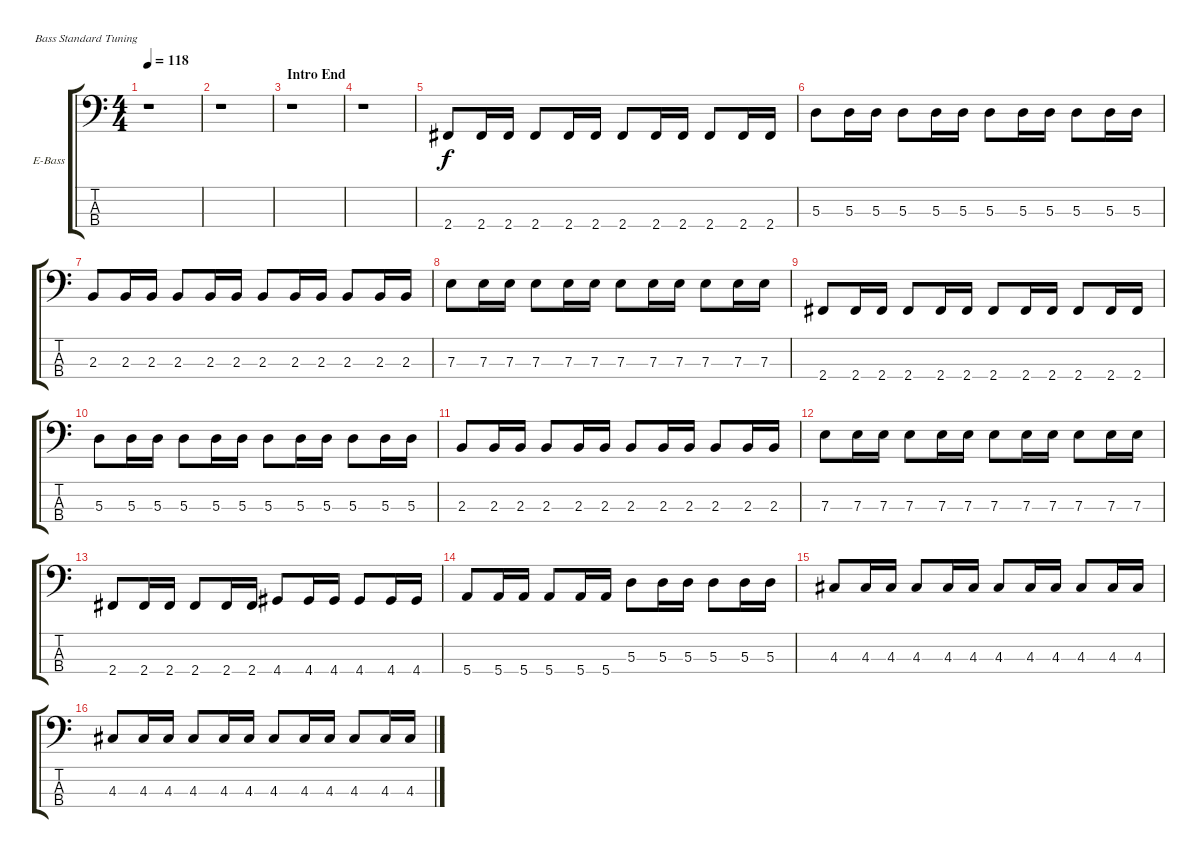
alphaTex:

\bracketExtendMode groupsimilarinstruments
\firstSystemTrackNameOrientation horizontal
\otherSystemsTrackNameOrientation horizontal
\track ("Bass gtr" "E-Bass") {instrument electricbasspick}
\staff {score tabs}
\tuning (G2 D2 A1 E1)
\ts (4 4)
\tempo 118
\clef f4
\ks c
r.1{dy f} |
r.1 |
\section ("" "Intro End")
r.1 |
r.1 |
2.4.8 2.4.16 2.4.16 2.4.8 2.4.16 2.4.16 2.4.8 2.4.16 2.4.16 2.4.8 2.4.16 2.4.16 |
5.3.8 5.3.16 5.3.16 5.3.8 5.3.16 5.3.16 5.3.8 5.3.16 5.3.16 5.3.8 5.3.16 5.3.16 |
2.3.8 2.3.16 2.3.16 2.3.8 2.3.16 2.3.16 2.3.8 2.3.16 2.3.16 2.3.8 2.3.16 2.3.16 |
7.3.8 7.3.16 7.3.16 7.3.8 7.3.16 7.3.16 7.3.8 7.3.16 7.3.16 7.3.8 7.3.16 7.3.16 |
2.4.8 2.4.16 2.4.16 2.4.8 2.4.16 2.4.16 2.4.8 2.4.16 2.4.16 2.4.8 2.4.16 2.4.16 |
5.3.8 5.3.16 5.3.16 5.3.8 5.3.16 5.3.16 5.3.8 5.3.16 5.3.16 5.3.8 5.3.16 5.3.16 |
2.3.8 2.3.16 2.3.16 2.3.8 2.3.16 2.3.16 2.3.8 2.3.16 2.3.16 2.3.8 2.3.16 2.3.16 |
7.3.8 7.3.16 7.3.16 7.3.8 7.3.16 7.3.16 7.3.8 7.3.16 7.3.16 7.3.8 7.3.16 7.3.16 |
2.4.8 2.4.16 2.4.16 2.4.8 2.4.16 2.4.16 4.4.8 4.4.16 4.4.16 4.4.8 4.4.16 4.4.16 |
5.4.8 5.4.16 5.4.16 5.4.8 5.4.16 5.4.16 5.3.8 5.3.16 5.3.16 5.3.8 5.3.16 5.3.16 |
4.3.8 4.3.16 4.3.16 4.3.8 4.3.16 4.3.16 4.3.8 4.3.16 4.3.16 4.3.8 4.3.16 4.3.16 |
4.3.8 4.3.16 4.3.16 4.3.8 4.3.16 4.3.16 4.3.8 4.3.16 4.3.16 4.3.8 4.3.16 4.3.16
